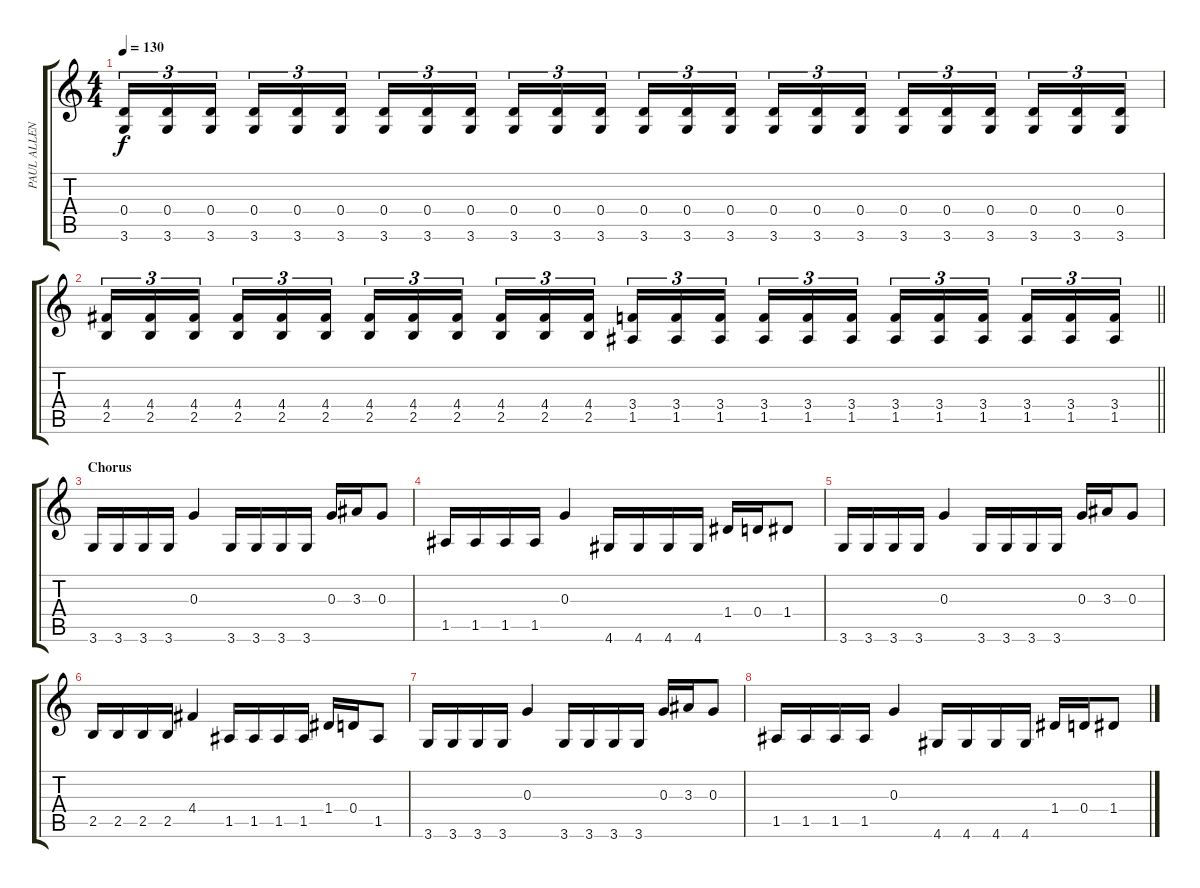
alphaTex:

\track ("PAUL ALLENDER" "PAUL ALLEN") {instrument overdrivenguitar}
\staff {score tabs}
\tuning (E4 B3 G3 D3 A2 E2) {hide}
\ts (4 4)
\tempo 130
\clef g2
\ks c
(0.4 3.6).16{tu (3 2) dy f} (0.4 3.6).16{tu (3 2)} (0.4 3.6).16{tu (3 2) beam splitsecondary} (0.4 3.6).16{tu (3 2)} (0.4 3.6).16{tu (3 2)} (0.4 3.6).16{tu (3 2)} (0.4 3.6).16{tu (3 2)} (0.4 3.6).16{tu (3 2)} (0.4 3.6).16{tu (3 2) beam splitsecondary} (0.4 3.6).16{tu (3 2)} (0.4 3.6).16{tu (3 2)} (0.4 3.6).16{tu (3 2)} (0.4 3.6).16{tu (3 2)} (0.4 3.6).16{tu (3 2)} (0.4 3.6).16{tu (3 2) beam splitsecondary} (0.4 3.6).16{tu (3 2)} (0.4 3.6).16{tu (3 2)} (0.4 3.6).16{tu (3 2)} (0.4 3.6).16{tu (3 2)} (0.4 3.6).16{tu (3 2)} (0.4 3.6).16{tu (3 2) beam splitsecondary} (0.4 3.6).16{tu (3 2)} (0.4 3.6).16{tu (3 2)} (0.4 3.6).16{tu (3 2)} |
\barLineRight lightlight
(4.4 2.5).16{tu (3 2)} (4.4 2.5).16{tu (3 2)} (4.4 2.5).16{tu (3 2) beam splitsecondary} (4.4 2.5).16{tu (3 2)} (4.4 2.5).16{tu (3 2)} (4.4 2.5).16{tu (3 2)} (4.4 2.5).16{tu (3 2)} (4.4 2.5).16{tu (3 2)} (4.4 2.5).16{tu (3 2) beam splitsecondary} (4.4 2.5).16{tu (3 2)} (4.4 2.5).16{tu (3 2)} (4.4 2.5).16{tu (3 2)} (3.4 1.5).16{tu (3 2)} (3.4 1.5).16{tu (3 2)} (3.4 1.5).16{tu (3 2) beam splitsecondary} (3.4 1.5).16{tu (3 2)} (3.4 1.5).16{tu (3 2)} (3.4 1.5).16{tu (3 2)} (3.4 1.5).16{tu (3 2)} (3.4 1.5).16{tu (3 2)} (3.4 1.5).16{tu (3 2) beam splitsecondary} (3.4 1.5).16{tu (3 2)} (3.4 1.5).16{tu (3 2)} (3.4 1.5).16{tu (3 2)} |
\section ("" "Chorus")
3.6.16 3.6.16 3.6.16 3.6.16 0.3.4 3.6.16 3.6.16 3.6.16 3.6.16 0.3.16 3.3.16 0.3.8 |
1.5.16 1.5.16 1.5.16 1.5.16 0.3.4 4.6.16 4.6.16 4.6.16 4.6.16 1.4.16 0.4.16 1.4.8 |
3.6.16 3.6.16 3.6.16 3.6.16 0.3.4 3.6.16 3.6.16 3.6.16 3.6.16 0.3.16 3.3.16 0.3.8 |
2.5.16 2.5.16 2.5.16 2.5.16 4.4.4 1.5.16 1.5.16 1.5.16 1.5.16 1.4.16 0.4.16 1.5.8 |
3.6.16 3.6.16 3.6.16 3.6.16 0.3.4 3.6.16 3.6.16 3.6.16 3.6.16 0.3.16 3.3.16 0.3.8 |
1.5.16 1.5.16 1.5.16 1.5.16 0.3.4 4.6.16 4.6.16 4.6.16 4.6.16 1.4.16 0.4.16 1.4.8
